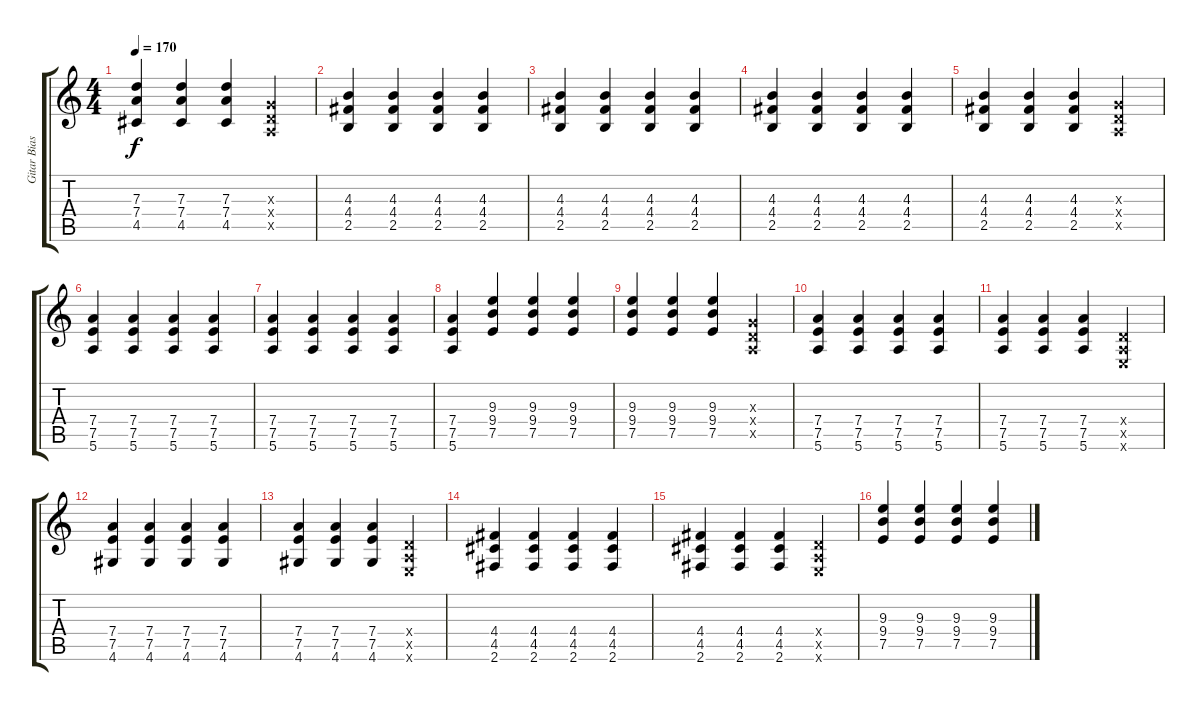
\track ("Gitar Biasa2 Ja Ba" "Gitar Bias") {instrument overdrivenguitar}
\staff {score tabs}
\tuning (E4 B3 G3 D3 A2 E2) {hide}
\ts (4 4)
\tempo 170
\clef g2
\ks c
(7.3 7.4 4.5).4{dy f} (7.3 7.4 4.5).4 (7.3 7.4 4.5).4 (0.3{x} 0.4{x} 0.5{x}).4 |
(4.3 4.4 2.5).4 (4.3 4.4 2.5).4 (4.3 4.4 2.5).4 (4.3 4.4 2.5).4 |
(4.3 4.4 2.5).4 (4.3 4.4 2.5).4 (4.3 4.4 2.5).4 (4.3 4.4 2.5).4 |
(4.3 4.4 2.5).4 (4.3 4.4 2.5).4 (4.3 4.4 2.5).4 (4.3 4.4 2.5).4 |
(4.3 4.4 2.5).4 (4.3 4.4 2.5).4 (4.3 4.4 2.5).4 (0.3{x} 0.4{x} 0.5{x}).4 |
(7.4 7.5 5.6).4 (7.4 7.5 5.6).4 (7.4 7.5 5.6).4 (7.4 7.5 5.6).4 |
(7.4 7.5 5.6).4 (7.4 7.5 5.6).4 (7.4 7.5 5.6).4 (7.4 7.5 5.6).4 |
(7.4 7.5 5.6).4 (9.3 9.4 7.5).4 (9.3 9.4 7.5).4 (9.3 9.4 7.5).4 |
(9.3 9.4 7.5).4 (9.3 9.4 7.5).4 (9.3 9.4 7.5).4 (0.3{x} 0.4{x} 0.5{x}).4 |
(7.4 7.5 5.6).4 (7.4 7.5 5.6).4 (7.4 7.5 5.6).4 (7.4 7.5 5.6).4 |
(7.4 7.5 5.6).4 (7.4 7.5 5.6).4 (7.4 7.5 5.6).4 (0.4{x} 0.5{x} 0.6{x}).4 |
(7.4 7.5 4.6).4 (7.4 7.5 4.6).4 (7.4 7.5 4.6).4 (7.4 7.5 4.6).4 |
(7.4 7.5 4.6).4 (7.4 7.5 4.6).4 (7.4 7.5 4.6).4 (0.4{x} 0.5{x} 0.6{x}).4 |
(4.4 4.5 2.6).4 (4.4 4.5 2.6).4 (4.4 4.5 2.6).4 (4.4 4.5 2.6).4 |
(4.4 4.5 2.6).4 (4.4 4.5 2.6).4 (4.4 4.5 2.6).4 (0.4{x} 0.5{x} 0.6{x}).4 |
(9.3 9.4 7.5).4 (9.3 9.4 7.5).4 (9.3 9.4 7.5).4 (9.3 9.4 7.5).4
